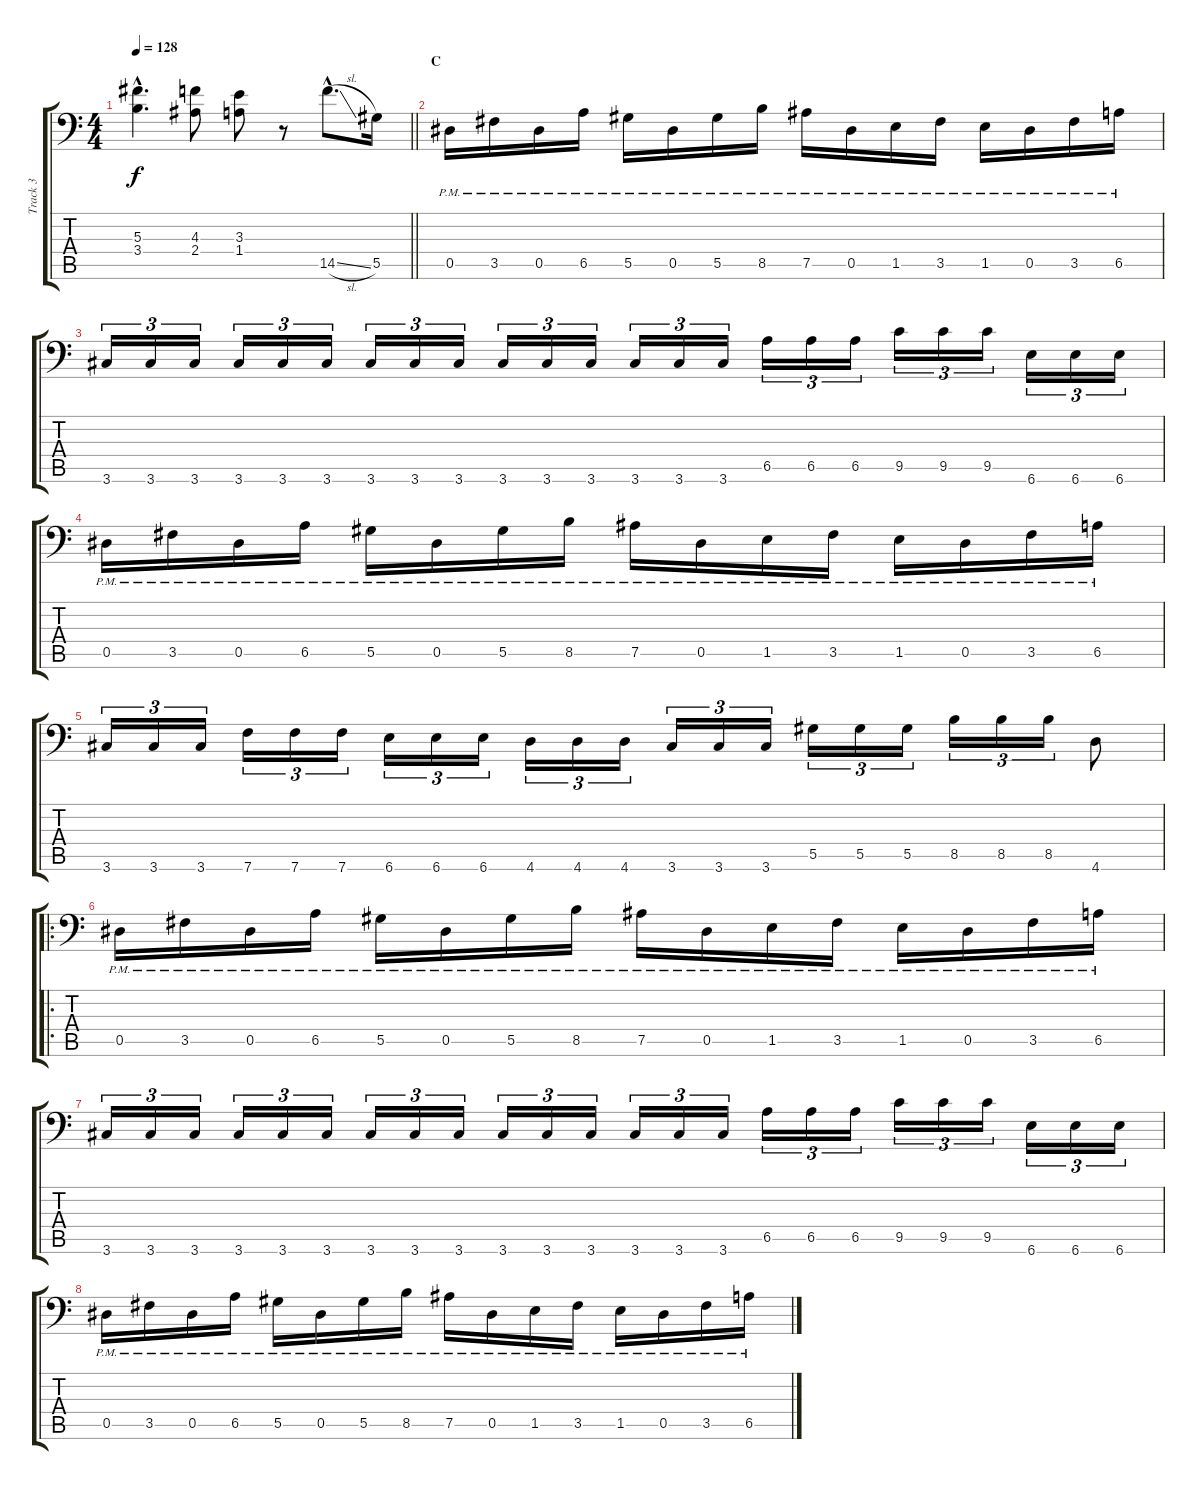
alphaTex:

\track ("Track 3" "Track 3") {instrument distortionguitar}
\staff {score tabs}
\tuning (Bb3 F3 Db3 Ab2 Eb2 Bb1) {hide}
\ts (4 4)
\tempo 128
\clef f4
\barLineRight lightlight
\ks c
(5.3{hac} 3.4{hac}).4{d dy f} (4.3 2.4).8 (3.3 1.4).8 r.8 14.5{sl hac}.8{d} 5.5.16 |
\section ("" "C")
0.5{pm}.16 3.5{pm}.16 0.5{pm}.16 6.5{pm}.16 5.5{pm}.16 0.5{pm}.16 5.5{pm}.16 8.5{pm}.16 7.5{pm}.16 0.5{pm}.16 1.5{pm}.16 3.5{pm}.16 1.5{pm}.16 0.5{pm}.16 3.5{pm}.16 6.5{pm}.16 |
3.6.16{tu (3 2)} 3.6.16{tu (3 2)} 3.6.16{tu (3 2)} 3.6.16{tu (3 2)} 3.6.16{tu (3 2)} 3.6.16{tu (3 2)} 3.6.16{tu (3 2)} 3.6.16{tu (3 2)} 3.6.16{tu (3 2)} 3.6.16{tu (3 2)} 3.6.16{tu (3 2)} 3.6.16{tu (3 2)} 3.6.16{tu (3 2)} 3.6.16{tu (3 2)} 3.6.16{tu (3 2)} 6.5.16{tu (3 2)} 6.5.16{tu (3 2)} 6.5.16{tu (3 2)} 9.5.16{tu (3 2)} 9.5.16{tu (3 2)} 9.5.16{tu (3 2)} 6.6.16{tu (3 2)} 6.6.16{tu (3 2)} 6.6.16{tu (3 2)} |
0.5{pm}.16 3.5{pm}.16 0.5{pm}.16 6.5{pm}.16 5.5{pm}.16 0.5{pm}.16 5.5{pm}.16 8.5{pm}.16 7.5{pm}.16 0.5{pm}.16 1.5{pm}.16 3.5{pm}.16 1.5{pm}.16 0.5{pm}.16 3.5{pm}.16 6.5{pm}.16 |
3.6.16{tu (3 2)} 3.6.16{tu (3 2)} 3.6.16{tu (3 2)} 7.6.16{tu (3 2)} 7.6.16{tu (3 2)} 7.6.16{tu (3 2)} 6.6.16{tu (3 2)} 6.6.16{tu (3 2)} 6.6.16{tu (3 2)} 4.6.16{tu (3 2)} 4.6.16{tu (3 2)} 4.6.16{tu (3 2)} 3.6.16{tu (3 2)} 3.6.16{tu (3 2)} 3.6.16{tu (3 2)} 5.5.16{tu (3 2)} 5.5.16{tu (3 2)} 5.5.16{tu (3 2)} 8.5.16{tu (3 2)} 8.5.16{tu (3 2)} 8.5.16{tu (3 2)} 4.6.8 |
\ro
0.5{pm}.16 3.5{pm}.16 0.5{pm}.16 6.5{pm}.16 5.5{pm}.16 0.5{pm}.16 5.5{pm}.16 8.5{pm}.16 7.5{pm}.16 0.5{pm}.16 1.5{pm}.16 3.5{pm}.16 1.5{pm}.16 0.5{pm}.16 3.5{pm}.16 6.5{pm}.16 |
3.6.16{tu (3 2)} 3.6.16{tu (3 2)} 3.6.16{tu (3 2)} 3.6.16{tu (3 2)} 3.6.16{tu (3 2)} 3.6.16{tu (3 2)} 3.6.16{tu (3 2)} 3.6.16{tu (3 2)} 3.6.16{tu (3 2)} 3.6.16{tu (3 2)} 3.6.16{tu (3 2)} 3.6.16{tu (3 2)} 3.6.16{tu (3 2)} 3.6.16{tu (3 2)} 3.6.16{tu (3 2)} 6.5.16{tu (3 2)} 6.5.16{tu (3 2)} 6.5.16{tu (3 2)} 9.5.16{tu (3 2)} 9.5.16{tu (3 2)} 9.5.16{tu (3 2)} 6.6.16{tu (3 2)} 6.6.16{tu (3 2)} 6.6.16{tu (3 2)} |
0.5{pm}.16 3.5{pm}.16 0.5{pm}.16 6.5{pm}.16 5.5{pm}.16 0.5{pm}.16 5.5{pm}.16 8.5{pm}.16 7.5{pm}.16 0.5{pm}.16 1.5{pm}.16 3.5{pm}.16 1.5{pm}.16 0.5{pm}.16 3.5{pm}.16 6.5{pm}.16
